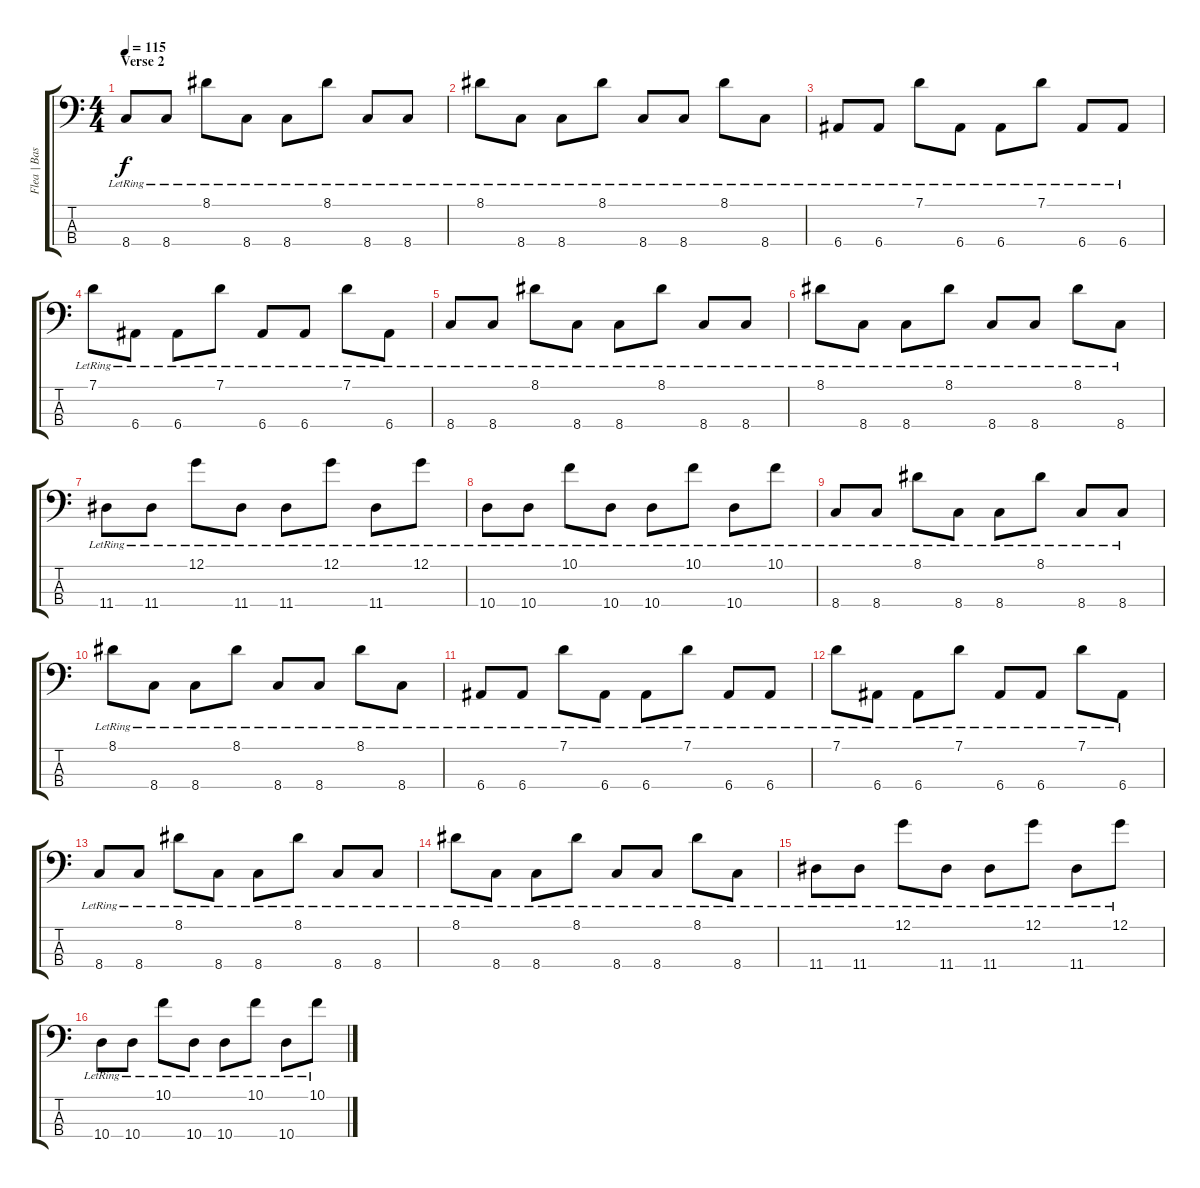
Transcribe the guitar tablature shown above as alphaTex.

\track ("Flea | Bass" "Flea | Bas") {instrument electricbassfinger}
\staff {score tabs}
\tuning (G2 D2 A1 E1) {hide}
\ts (4 4)
\section ("" "Verse 2")
\tempo 115
\clef f4
\ks c
8.4{lr}.8{dy f} 8.4{lr}.8 8.1{lr}.8 8.4{lr}.8 8.4{lr}.8 8.1{lr}.8 8.4{lr}.8 8.4{lr}.8 |
8.1{lr}.8 8.4{lr}.8 8.4{lr}.8 8.1{lr}.8 8.4{lr}.8 8.4{lr}.8 8.1{lr}.8 8.4{lr}.8 |
6.4{lr}.8 6.4{lr}.8 7.1{lr}.8 6.4{lr}.8 6.4{lr}.8 7.1{lr}.8 6.4{lr}.8 6.4{lr}.8 |
7.1{lr}.8 6.4{lr}.8 6.4{lr}.8 7.1{lr}.8 6.4{lr}.8 6.4{lr}.8 7.1{lr}.8 6.4{lr}.8 |
8.4{lr}.8 8.4{lr}.8 8.1{lr}.8 8.4{lr}.8 8.4{lr}.8 8.1{lr}.8 8.4{lr}.8 8.4{lr}.8 |
8.1{lr}.8 8.4{lr}.8 8.4{lr}.8 8.1{lr}.8 8.4{lr}.8 8.4{lr}.8 8.1{lr}.8 8.4{lr}.8 |
11.4{lr}.8 11.4{lr}.8 12.1{lr}.8 11.4{lr}.8 11.4{lr}.8 12.1{lr}.8 11.4{lr}.8 12.1{lr}.8 |
10.4{lr}.8 10.4{lr}.8 10.1{lr}.8 10.4{lr}.8 10.4{lr}.8 10.1{lr}.8 10.4{lr}.8 10.1{lr}.8 |
8.4{lr}.8 8.4{lr}.8 8.1{lr}.8 8.4{lr}.8 8.4{lr}.8 8.1{lr}.8 8.4{lr}.8 8.4{lr}.8 |
8.1{lr}.8 8.4{lr}.8 8.4{lr}.8 8.1{lr}.8 8.4{lr}.8 8.4{lr}.8 8.1{lr}.8 8.4{lr}.8 |
6.4{lr}.8 6.4{lr}.8 7.1{lr}.8 6.4{lr}.8 6.4{lr}.8 7.1{lr}.8 6.4{lr}.8 6.4{lr}.8 |
7.1{lr}.8 6.4{lr}.8 6.4{lr}.8 7.1{lr}.8 6.4{lr}.8 6.4{lr}.8 7.1{lr}.8 6.4{lr}.8 |
8.4{lr}.8 8.4{lr}.8 8.1{lr}.8 8.4{lr}.8 8.4{lr}.8 8.1{lr}.8 8.4{lr}.8 8.4{lr}.8 |
8.1{lr}.8 8.4{lr}.8 8.4{lr}.8 8.1{lr}.8 8.4{lr}.8 8.4{lr}.8 8.1{lr}.8 8.4{lr}.8 |
11.4{lr}.8 11.4{lr}.8 12.1{lr}.8 11.4{lr}.8 11.4{lr}.8 12.1{lr}.8 11.4{lr}.8 12.1{lr}.8 |
10.4{lr}.8 10.4{lr}.8 10.1{lr}.8 10.4{lr}.8 10.4{lr}.8 10.1{lr}.8 10.4{lr}.8 10.1{lr}.8
